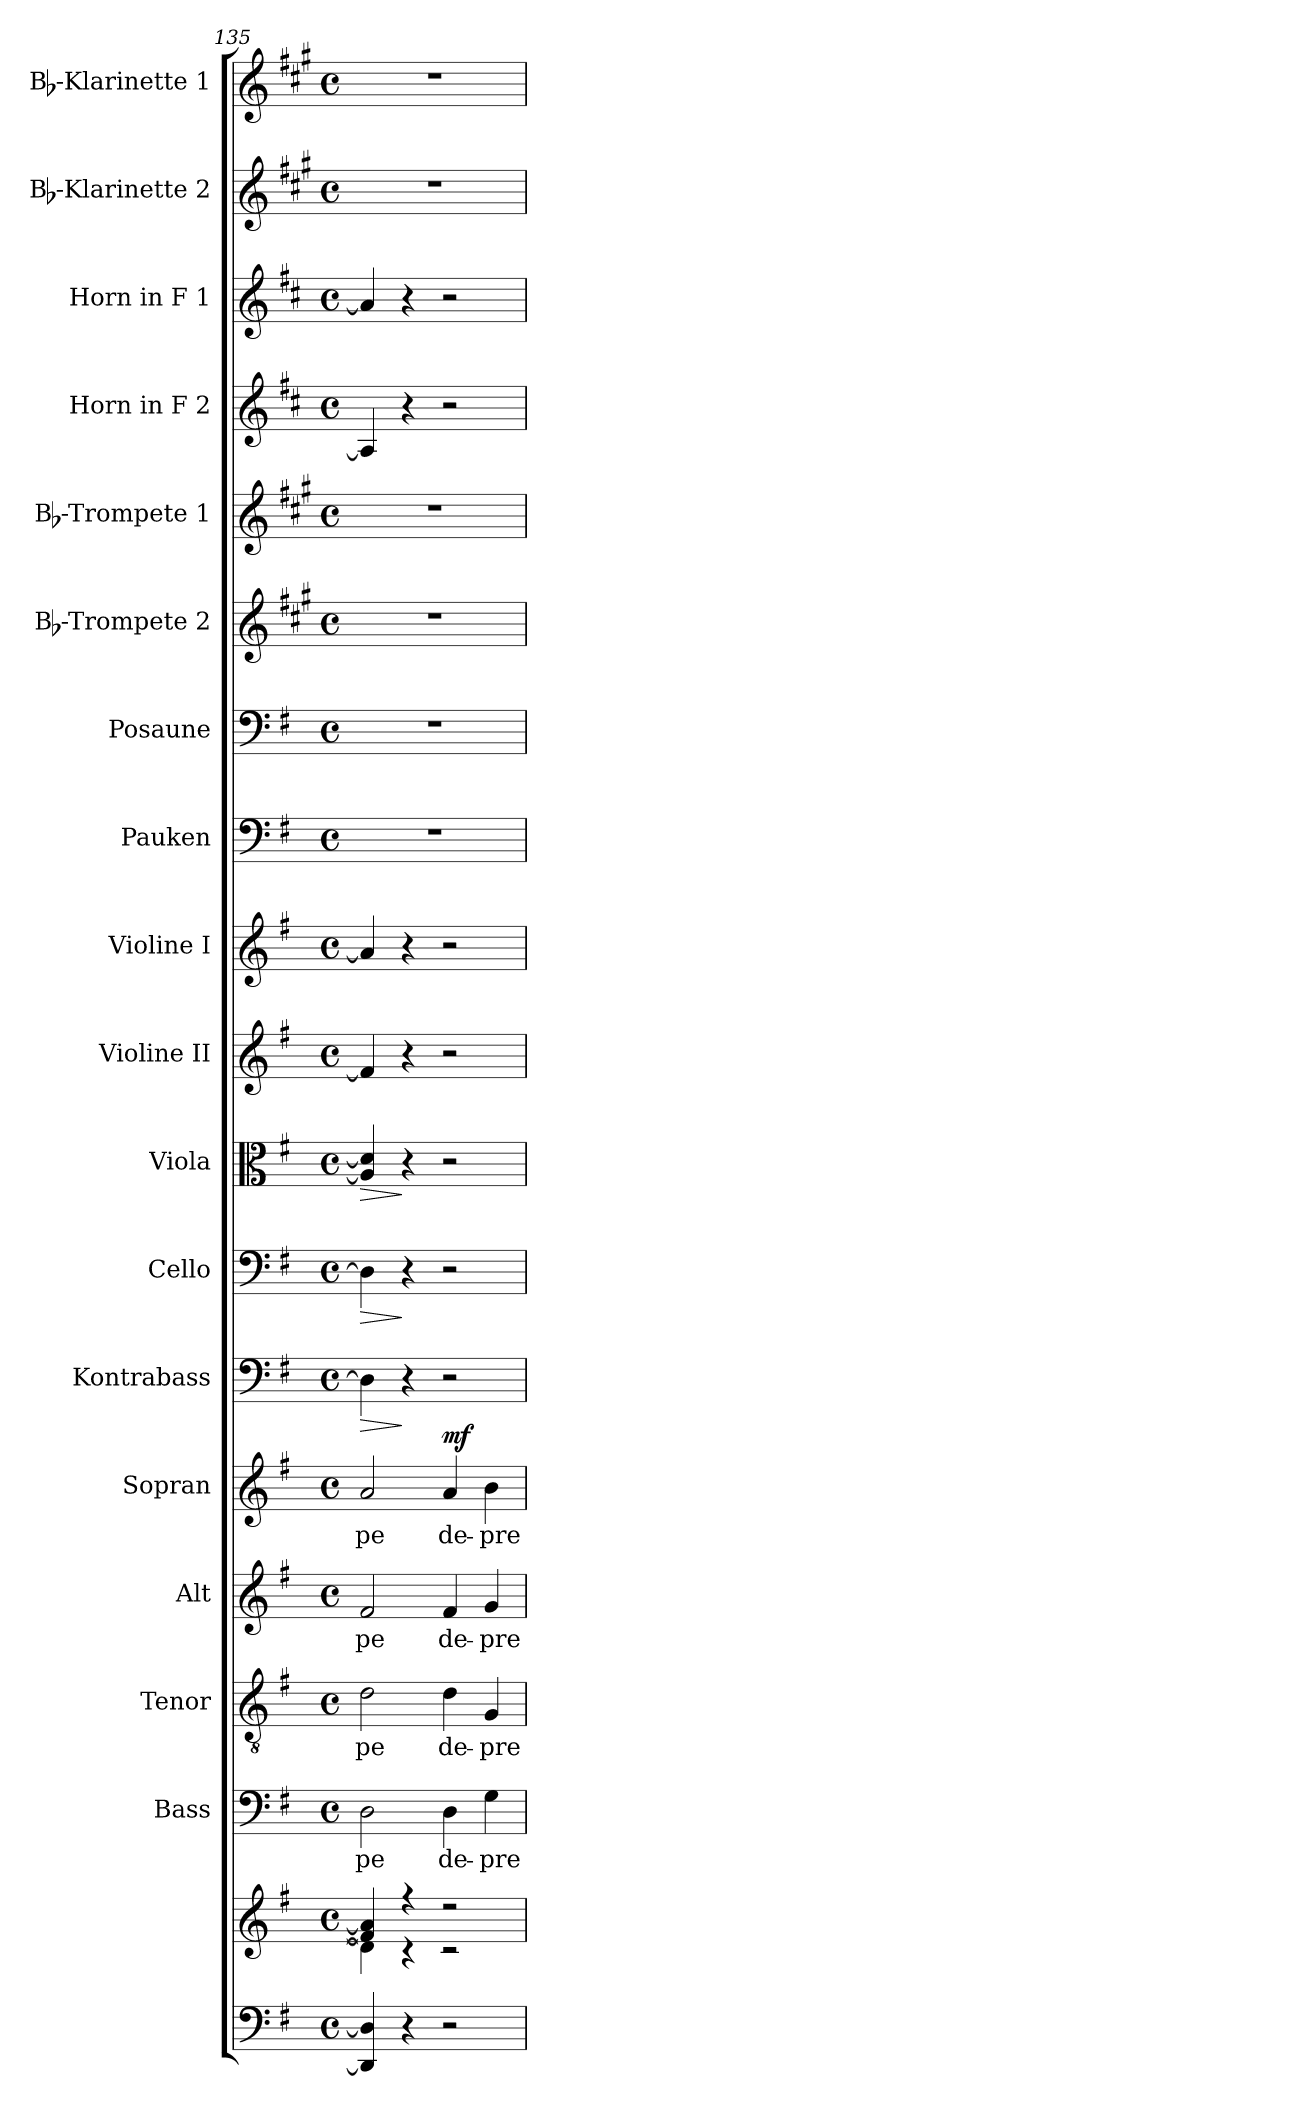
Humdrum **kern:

**kern	**kern	**kern	**text	**kern	**text	**kern	**text	**kern	**text	**dynam	**kern	**dynam	**kern	**dynam	**kern	**dynam	**kern	**kern	**kern	**kern	**kern	**kern	**kern	**kern	**kern	**kern
*part18	*part18	*part17	*part17	*part16	*part16	*part15	*part15	*part14	*part14	*part14	*part13	*part13	*part12	*part12	*part11	*part11	*part10	*part9	*part8	*part7	*part6	*part5	*part4	*part3	*part2	*part1
*staff19	*staff18	*staff17	*staff17	*staff16	*staff16	*staff15	*staff15	*staff14	*staff14	*staff14	*staff13	*staff13	*staff12	*staff12	*staff11	*staff11	*staff10	*staff9	*staff8	*staff7	*staff6	*staff5	*staff4	*staff3	*staff2	*staff1
*	*	*I"Bass	*	*I"Tenor	*	*I"Alt	*	*I"Sopran	*	*	*I"Kontrabass	*	*I"Cello	*	*I"Viola	*	*I"Violine II	*I"Violine I	*I"Pauken	*I"Posaune	*I"Bb-Trompete 2	*I"Bb-Trompete 1	*I"Horn in F 2	*I"Horn in F 1	*I"Bb-Klarinette 2	*I"Bb-Klarinette 1
*	*	*I'B.	*	*I'T.	*	*I'A.	*	*I'S.	*	*	*I'Kb.	*	*	*	*I'Vla.	*	*I'Vl. II	*I'Vl. I	*I'Pk.	*I'Pos.	*I'Bb Trp. 2	*I'Bb Trp. 1	*	*	*I'Bb Kl. 2	*I'Bb Kl. 1
*clefF4	*clefG2	*clefF4	*	*clefGv2	*	*clefG2	*	*clefG2	*	*	*clefF4	*	*clefF4	*	*clefC3	*	*clefG2	*clefG2	*clefF4	*clefF4	*clefG2	*clefG2	*clefG2	*clefG2	*clefG2	*clefG2
*	*	*	*	*	*	*	*	*	*	*	*ITrd7c12	*	*	*	*	*	*	*	*	*	*ITrd1c2	*ITrd1c2	*ITrd4c7	*ITrd4c7	*ITrd1c2	*ITrd1c2
*k[f#]	*k[f#]	*k[f#]	*	*k[f#]	*	*k[f#]	*	*k[f#]	*	*	*k[f#]	*	*k[f#]	*	*k[f#]	*	*k[f#]	*k[f#]	*k[f#]	*k[f#]	*k[f#]	*k[f#]	*k[f#]	*k[f#]	*k[f#]	*k[f#]
*G:	*G:	*G:	*	*G:	*	*G:	*	*G:	*	*	*G:	*	*G:	*	*G:	*	*G:	*G:	*G:	*G:	*G:	*G:	*G:	*G:	*G:	*G:
*M4/4	*M4/4	*M4/4	*	*M4/4	*	*M4/4	*	*M4/4	*	*	*M4/4	*	*M4/4	*	*M4/4	*	*M4/4	*M4/4	*M4/4	*M4/4	*M4/4	*M4/4	*M4/4	*M4/4	*M4/4	*M4/4
*met(c)	*met(c)	*met(c)	*	*met(c)	*	*met(c)	*	*met(c)	*	*	*met(c)	*	*met(c)	*	*met(c)	*	*met(c)	*met(c)	*met(c)	*met(c)	*met(c)	*met(c)	*met(c)	*met(c)	*met(c)	*met(c)
=135	=135	=135	=135	=135	=135	=135	=135	=135	=135	=135	=135	=135	=135	=135	=135	=135	=135	=135	=135	=135	=135	=135	=135	=135	=135	=135
*	*^	*	*	*	*	*	*	*	*	*	*	*	*	*	*	*	*	*	*	*	*	*	*	*	*	*
!	!	!	!	!LO:LY:b	!	!LO:LY:b	!	!LO:LY:b	!	!LO:LY:b	!	!	!LO:HP:b	!	!LO:HP:b	!	!LO:HP:b	!	!	!	!	!	!	!	!	!	!
4DD/] 4D/]	4f#/] 4a/]	4d\]	2D\	-pe	2d\	-pe	2f#/	-pe	2a/	-pe	.	4DD\]	>	4D\]	>	4A/] 4d/]	>	4f#/]	4a/]	1r	1r	1r	1r	4D/]	4d/]	1r	1r
4r	4r	4r	.	.	.	.	.	.	.	.	.	4r	]	4r	]	4r	]	4r	4r	.	.	.	.	4r	4r	.	.
!	!	!	!	!LO:LY:b	!	!LO:LY:b	!	!LO:LY:b	!	!LO:LY:b	!LO:DY:a	!	!	!	!	!	!	!	!	!	!	!	!	!	!	!	!
2r	2r	2r	4D\	de-	4d\	de-	4f#/	de-	4a/	de-	mf	2r	.	2r	.	2r	.	2r	2r	.	.	.	.	2r	2r	.	.
!	!	!	!	!LO:LY:b	!	!LO:LY:b	!	!LO:LY:b	!	!LO:LY:b	!	!	!	!	!	!	!	!	!	!	!	!	!	!	!	!	!
.	.	.	4G\	-pre-	4G/	-pre-	4g/	-pre-	4b\	-pre-	.	.	.	.	.	.	.	.	.	.	.	.	.	.	.	.	.
*	*v	*v	*	*	*	*	*	*	*	*	*	*	*	*	*	*	*	*	*	*	*	*	*	*	*	*	*
=	=	=	=	=	=	=	=	=	=	=	=	=	=	=	=	=	=	=	=	=	=	=	=	=	=	=
*-	*-	*-	*-	*-	*-	*-	*-	*-	*-	*-	*-	*-	*-	*-	*-	*-	*-	*-	*-	*-	*-	*-	*-	*-	*-	*-
